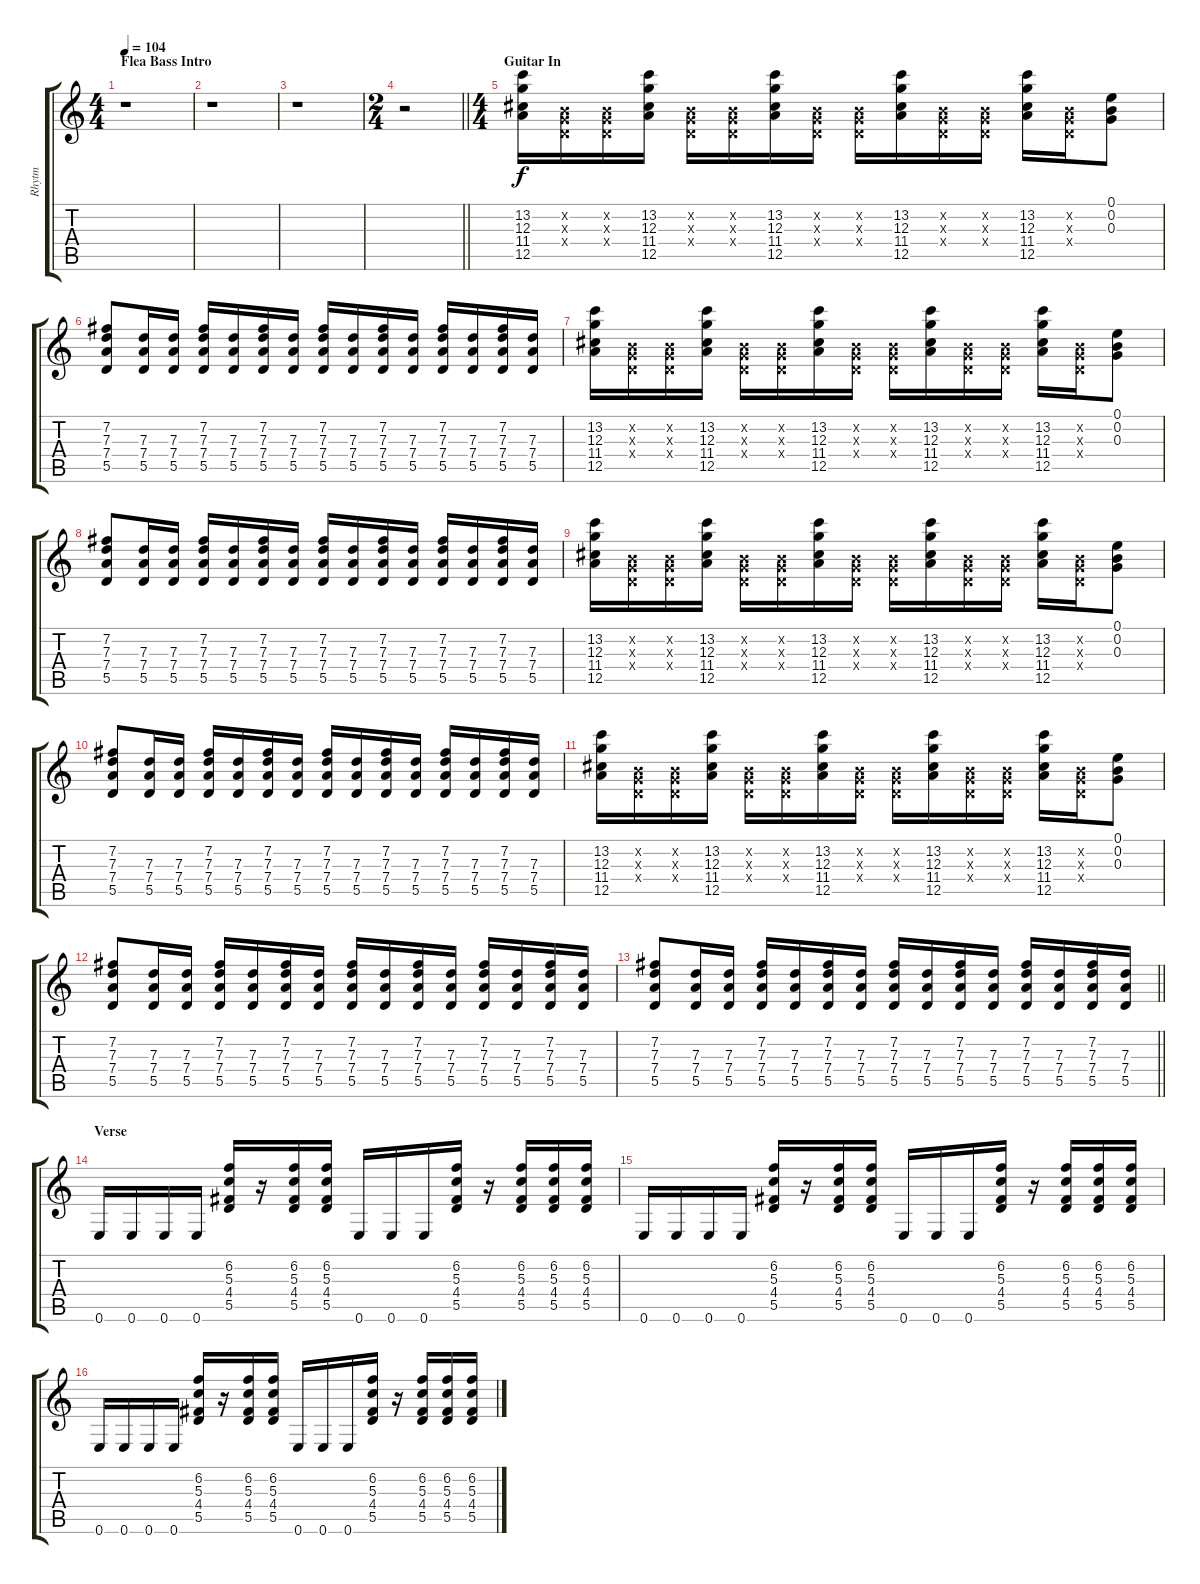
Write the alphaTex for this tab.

\track ("Rhytm" "Rhytm") {instrument distortionguitar}
\staff {score tabs}
\tuning (E4 B3 G3 D3 A2 E2) {hide}
\ts (4 4)
\section ("" "Flea Bass Intro")
\tempo 104
\clef g2
\ks c
r.1{dy f instrument distortionguitar} |
r.1 |
r.1 |
\ts (2 4)
\barLineRight lightlight
r.2 |
\ts (4 4)
\section ("" "Guitar In")
(13.2 12.3 11.4 12.5).16 (0.2{x} 0.3{x} 0.4{x}).16 (0.2{x} 0.3{x} 0.4{x}).16 (13.2 12.3 11.4 12.5).16 (0.2{x} 0.3{x} 0.4{x}).16 (0.2{x} 0.3{x} 0.4{x}).16 (13.2 12.3 11.4 12.5).16 (0.2{x} 0.3{x} 0.4{x}).16 (0.2{x} 0.3{x} 0.4{x}).16 (13.2 12.3 11.4 12.5).16 (0.2{x} 0.3{x} 0.4{x}).16 (0.2{x} 0.3{x} 0.4{x}).16 (13.2 12.3 11.4 12.5).16 (0.2{x} 0.3{x} 0.4{x}).16 (0.1 0.2 0.3).8 |
(7.2 7.3 7.4 5.5).8 (7.3 7.4 5.5).16 (7.3 7.4 5.5).16 (7.2 7.3 7.4 5.5).16 (7.3 7.4 5.5).16 (7.2 7.3 7.4 5.5).16 (7.3 7.4 5.5).16 (7.2 7.3 7.4 5.5).16 (7.3 7.4 5.5).16 (7.2 7.3 7.4 5.5).16 (7.3 7.4 5.5).16 (7.2 7.3 7.4 5.5).16 (7.3 7.4 5.5).16 (7.2 7.3 7.4 5.5).16 (7.3 7.4 5.5).16 |
(13.2 12.3 11.4 12.5).16 (0.2{x} 0.3{x} 0.4{x}).16 (0.2{x} 0.3{x} 0.4{x}).16 (13.2 12.3 11.4 12.5).16 (0.2{x} 0.3{x} 0.4{x}).16 (0.2{x} 0.3{x} 0.4{x}).16 (13.2 12.3 11.4 12.5).16 (0.2{x} 0.3{x} 0.4{x}).16 (0.2{x} 0.3{x} 0.4{x}).16 (13.2 12.3 11.4 12.5).16 (0.2{x} 0.3{x} 0.4{x}).16 (0.2{x} 0.3{x} 0.4{x}).16 (13.2 12.3 11.4 12.5).16 (0.2{x} 0.3{x} 0.4{x}).16 (0.1 0.2 0.3).8 |
(7.2 7.3 7.4 5.5).8 (7.3 7.4 5.5).16 (7.3 7.4 5.5).16 (7.2 7.3 7.4 5.5).16 (7.3 7.4 5.5).16 (7.2 7.3 7.4 5.5).16 (7.3 7.4 5.5).16 (7.2 7.3 7.4 5.5).16 (7.3 7.4 5.5).16 (7.2 7.3 7.4 5.5).16 (7.3 7.4 5.5).16 (7.2 7.3 7.4 5.5).16 (7.3 7.4 5.5).16 (7.2 7.3 7.4 5.5).16 (7.3 7.4 5.5).16 |
(13.2 12.3 11.4 12.5).16 (0.2{x} 0.3{x} 0.4{x}).16 (0.2{x} 0.3{x} 0.4{x}).16 (13.2 12.3 11.4 12.5).16 (0.2{x} 0.3{x} 0.4{x}).16 (0.2{x} 0.3{x} 0.4{x}).16 (13.2 12.3 11.4 12.5).16 (0.2{x} 0.3{x} 0.4{x}).16 (0.2{x} 0.3{x} 0.4{x}).16 (13.2 12.3 11.4 12.5).16 (0.2{x} 0.3{x} 0.4{x}).16 (0.2{x} 0.3{x} 0.4{x}).16 (13.2 12.3 11.4 12.5).16 (0.2{x} 0.3{x} 0.4{x}).16 (0.1 0.2 0.3).8 |
(7.2 7.3 7.4 5.5).8 (7.3 7.4 5.5).16 (7.3 7.4 5.5).16 (7.2 7.3 7.4 5.5).16 (7.3 7.4 5.5).16 (7.2 7.3 7.4 5.5).16 (7.3 7.4 5.5).16 (7.2 7.3 7.4 5.5).16 (7.3 7.4 5.5).16 (7.2 7.3 7.4 5.5).16 (7.3 7.4 5.5).16 (7.2 7.3 7.4 5.5).16 (7.3 7.4 5.5).16 (7.2 7.3 7.4 5.5).16 (7.3 7.4 5.5).16 |
(13.2 12.3 11.4 12.5).16 (0.2{x} 0.3{x} 0.4{x}).16 (0.2{x} 0.3{x} 0.4{x}).16 (13.2 12.3 11.4 12.5).16 (0.2{x} 0.3{x} 0.4{x}).16 (0.2{x} 0.3{x} 0.4{x}).16 (13.2 12.3 11.4 12.5).16 (0.2{x} 0.3{x} 0.4{x}).16 (0.2{x} 0.3{x} 0.4{x}).16 (13.2 12.3 11.4 12.5).16 (0.2{x} 0.3{x} 0.4{x}).16 (0.2{x} 0.3{x} 0.4{x}).16 (13.2 12.3 11.4 12.5).16 (0.2{x} 0.3{x} 0.4{x}).16 (0.1 0.2 0.3).8 |
(7.2 7.3 7.4 5.5).8 (7.3 7.4 5.5).16 (7.3 7.4 5.5).16 (7.2 7.3 7.4 5.5).16 (7.3 7.4 5.5).16 (7.2 7.3 7.4 5.5).16 (7.3 7.4 5.5).16 (7.2 7.3 7.4 5.5).16 (7.3 7.4 5.5).16 (7.2 7.3 7.4 5.5).16 (7.3 7.4 5.5).16 (7.2 7.3 7.4 5.5).16 (7.3 7.4 5.5).16 (7.2 7.3 7.4 5.5).16 (7.3 7.4 5.5).16 |
\barLineRight lightlight
(7.2 7.3 7.4 5.5).8 (7.3 7.4 5.5).16 (7.3 7.4 5.5).16 (7.2 7.3 7.4 5.5).16 (7.3 7.4 5.5).16 (7.2 7.3 7.4 5.5).16 (7.3 7.4 5.5).16 (7.2 7.3 7.4 5.5).16 (7.3 7.4 5.5).16 (7.2 7.3 7.4 5.5).16 (7.3 7.4 5.5).16 (7.2 7.3 7.4 5.5).16 (7.3 7.4 5.5).16 (7.2 7.3 7.4 5.5).16 (7.3 7.4 5.5).16 |
\section ("" "Verse")
0.6.16 0.6.16 0.6.16 0.6.16 (6.2 5.3 4.4 5.5).16 r.16 (6.2 5.3 4.4 5.5).16 (6.2 5.3 4.4 5.5).16 0.6.16 0.6.16 0.6.16 (6.2 5.3 4.4 5.5).16 r.16 (6.2 5.3 4.4 5.5).16 (6.2 5.3 4.4 5.5).16 (6.2 5.3 4.4 5.5).16 |
0.6.16 0.6.16 0.6.16 0.6.16 (6.2 5.3 4.4 5.5).16 r.16 (6.2 5.3 4.4 5.5).16 (6.2 5.3 4.4 5.5).16 0.6.16 0.6.16 0.6.16 (6.2 5.3 4.4 5.5).16 r.16 (6.2 5.3 4.4 5.5).16 (6.2 5.3 4.4 5.5).16 (6.2 5.3 4.4 5.5).16 |
0.6.16 0.6.16 0.6.16 0.6.16 (6.2 5.3 4.4 5.5).16 r.16 (6.2 5.3 4.4 5.5).16 (6.2 5.3 4.4 5.5).16 0.6.16 0.6.16 0.6.16 (6.2 5.3 4.4 5.5).16 r.16 (6.2 5.3 4.4 5.5).16 (6.2 5.3 4.4 5.5).16 (6.2 5.3 4.4 5.5).16
